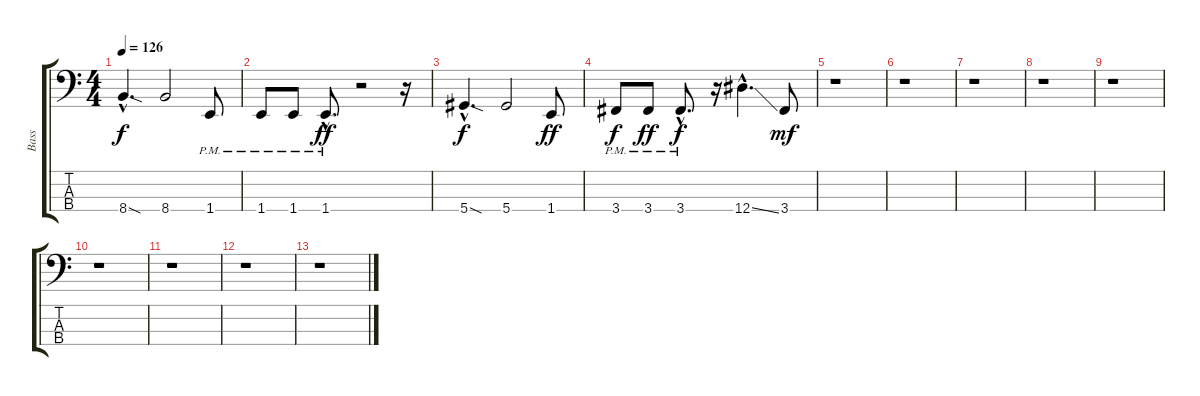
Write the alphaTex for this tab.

\track ("Bass" "Bass") {instrument fretlessbass}
\staff {score tabs}
\tuning (Gb2 Db2 Ab1 Eb1) {hide}
\ts (4 4)
\tempo 126
\clef f4
\ks c
8.4{sod hac}.4{d dy f} 8.4.2 1.4{pm}.8 |
1.4{pm}.8 1.4{pm}.8 1.4{hac pm}.8{d dy ff} r.2 r.16 |
5.4{sod hac}.4{d dy f} 5.4.2 1.4.8{dy ff} |
3.4{pm}.8{dy f} 3.4{pm}.8{dy ff} 3.4{hac pm}.8{d dy f} r.16 12.4{ss hac}.4{d} 3.4.8{dy mf} |
r.1 |
r.1 |
r.1 |
r.1 |
r.1 |
r.1 |
r.1 |
r.1 |
r.1
